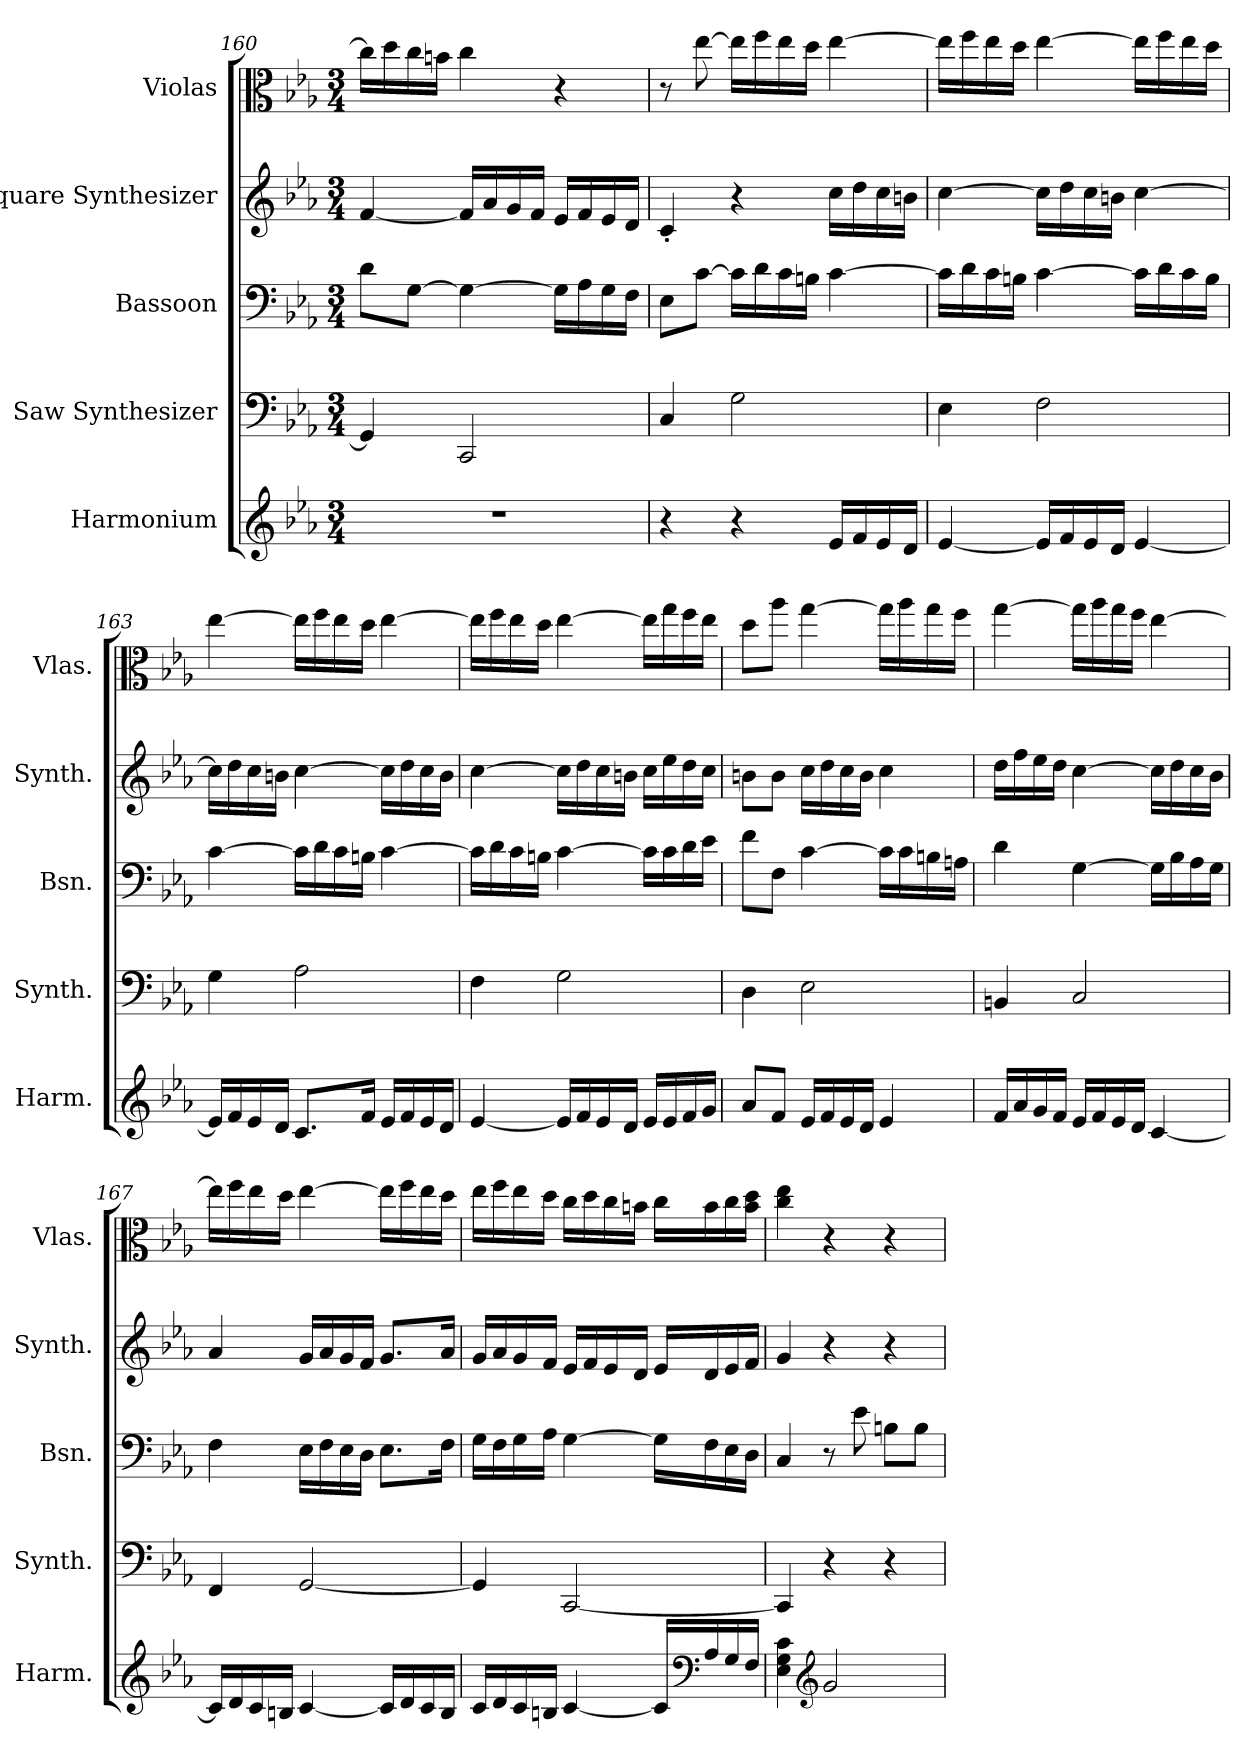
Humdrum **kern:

**kern	**kern	**kern	**kern	**kern
*part5	*part4	*part3	*part2	*part1
*staff5	*staff4	*staff3	*staff2	*staff1
*I"Harmonium	*I"Saw Synthesizer	*I"Bassoon	*I"Square Synthesizer	*I"Violas
*I'Harm.	*I'Synth.	*I'Bsn.	*I'Synth.	*I'Vlas.
!!LO:PB:g=z
*clefG2	*clefF4	*clefF4	*clefG2	*clefC3
*k[b-e-a-]	*k[b-e-a-]	*k[b-e-a-]	*k[b-e-a-]	*k[b-e-a-]
*M3/4	*M3/4	*M3/4	*M3/4	*M3/4
=160	=160	=160	=160	=160
2.r	4GG/]	8d\L	[4f/	16cc\LL]
.	.	.	.	16dd\
.	.	[8G\J	.	16cc\
.	.	.	.	16bn\JJ
.	2CC/	4G\_	16f/LL]	4cc\
.	.	.	16a-/	.
.	.	.	16g/	.
.	.	.	16f/JJ	.
.	.	16G\LL]	16e-/LL	4r
.	.	16A-\	16f/	.
.	.	16G\	16e-/	.
.	.	16F\JJ	16d/JJ	.
=161	=161	=161	=161	=161
4r	4C/	8E-\L	4c'/	8r
.	.	[8c\J	.	[8ee-\
4r	2G\	16c\LL]	4r	16ee-\LL]
.	.	16d\	.	16ff\
.	.	16c\	.	16ee-\
.	.	16Bn\JJ	.	16dd\JJ
16e-/LL	.	[4c\	16cc\LL	[4ee-\
16f/	.	.	16dd\	.
16e-/	.	.	16cc\	.
16d/JJ	.	.	16bn\JJ	.
!!LO:LB:g=z
=162	=162	=162	=162	=162
[4e-/	4E-\	16c\LL]	[4cc\	16ee-\LL]
.	.	16d\	.	16ff\
.	.	16c\	.	16ee-\
.	.	16Bn\JJ	.	16dd\JJ
16e-/LL]	2F\	[4c\	16cc\LL]	[4ee-\
16f/	.	.	16dd\	.
16e-/	.	.	16cc\	.
16d/JJ	.	.	16bn\JJ	.
[4e-/	.	16c\LL]	[4cc\	16ee-\LL]
.	.	16d\	.	16ff\
.	.	16c\	.	16ee-\
.	.	16B\JJ	.	16dd\JJ
=163	=163	=163	=163	=163
16e-/LL]	4G\	[4c\	16cc\LL]	[4ee-\
16f/	.	.	16dd\	.
16e-/	.	.	16cc\	.
16d/JJ	.	.	16bn\JJ	.
8.c/L	2A-\	16c\LL]	[4cc\	16ee-\LL]
.	.	16d\	.	16ff\
.	.	16c\	.	16ee-\
16f/Jk	.	16Bn\JJ	.	16dd\JJ
16e-/LL	.	[4c\	16cc\LL]	[4ee-\
16f/	.	.	16dd\	.
16e-/	.	.	16cc\	.
16d/JJ	.	.	16b\JJ	.
!!LO:PB:g=z
=164	=164	=164	=164	=164
[4e-/	4F\	16c\LL]	[4cc\	16ee-\LL]
.	.	16d\	.	16ff\
.	.	16c\	.	16ee-\
.	.	16Bn\JJ	.	16dd\JJ
16e-/LL]	2G\	[4c\	16cc\LL]	[4ee-\
16f/	.	.	16dd\	.
16e-/	.	.	16cc\	.
16d/JJ	.	.	16bn\JJ	.
16e-/LL	.	16c\LL]	16cc\LL	16ee-\LL]
16e-/	.	16c\	16ee-\	16gg\
16f/	.	16d\	16dd\	16ff\
16g/JJ	.	16e-\JJ	16cc\JJ	16ee-\JJ
=165	=165	=165	=165	=165
8a-/L	4D\	8f\L	8bn\L	8dd\L
8f/J	.	8F\J	8b\J	8aa-\J
16e-/LL	2E-\	[4c\	16cc\LL	[4gg\
16f/	.	.	16dd\	.
16e-/	.	.	16cc\	.
16d/JJ	.	.	16b\JJ	.
4e-/	.	16c\LL]	4cc\	16gg\LL]
.	.	16c\	.	16aa-\
.	.	16Bn\	.	16gg\
.	.	16An\JJ	.	16ff\JJ
=166	=166	=166	=166	=166
16f/LL	4BBn/	4d\	16dd\LL	[4gg\
16a-/	.	.	16ff\	.
16g/	.	.	16ee-\	.
16f/JJ	.	.	16dd\JJ	.
16e-/LL	2C/	[4G\	[4cc\	16gg\LL]
16f/	.	.	.	16aa-\
16e-/	.	.	.	16gg\
16d/JJ	.	.	.	16ff\JJ
[4c/	.	16G\LL]	16cc\LL]	[4ee-\
.	.	16B-\	16dd\	.
.	.	16A-\	16cc\	.
.	.	16G\JJ	16b-\JJ	.
!!LO:LB:g=z
=167	=167	=167	=167	=167
16c/LL]	4FF/	4F\	4a-/	16ee-\LL]
16d/	.	.	.	16ff\
16c/	.	.	.	16ee-\
16Bn/JJ	.	.	.	16dd\JJ
[4c/	[2GG/	16E-\LL	16g/LL	[4ee-\
.	.	16F\	16a-/	.
.	.	16E-\	16g/	.
.	.	16D\JJ	16f/JJ	.
16c/LL]	.	8.E-\L	8.g/L	16ee-\LL]
16d/	.	.	.	16ff\
16c/	.	.	.	16ee-\
16B/JJ	.	16F\Jk	16a-/Jk	16dd\JJ
=168	=168	=168	=168	=168
16c/LL	4GG/]	16G\LL	16g/LL	16ee-\LL
16d/	.	16F\	16a-/	16ff\
16c/	.	16G\	16g/	16ee-\
16Bn/JJ	.	16A-\JJ	16f/JJ	16dd\JJ
[4c/	[2CC/	[4G\	16e-/LL	16cc\LL
.	.	.	16f/	16dd\
.	.	.	16e-/	16cc\
.	.	.	16d/JJ	16bn\JJ
16c/LL]	.	16G\LL]	16e-/LL	16cc\LL
*clefF4	*	*	*	*
16A-/	.	16F\	16d/	16b\
16G/	.	16E-\	16e-/	16cc\
16F/JJ	.	16D\JJ	16f/JJ	16b\ 16dd\JJ
=169	=169	=169	=169	=169
4E-\ 4G\ 4c\	4CC/]	4C/	4g/	4cc\ 4ee-\
*clefG2	*	*	*	*
2g/	4r	8r	4r	4r
.	.	8e-\	.	.
.	4r	8Bn\L	4r	4r
.	.	8B\J	.	.
=	=	=	=	=
*-	*-	*-	*-	*-
